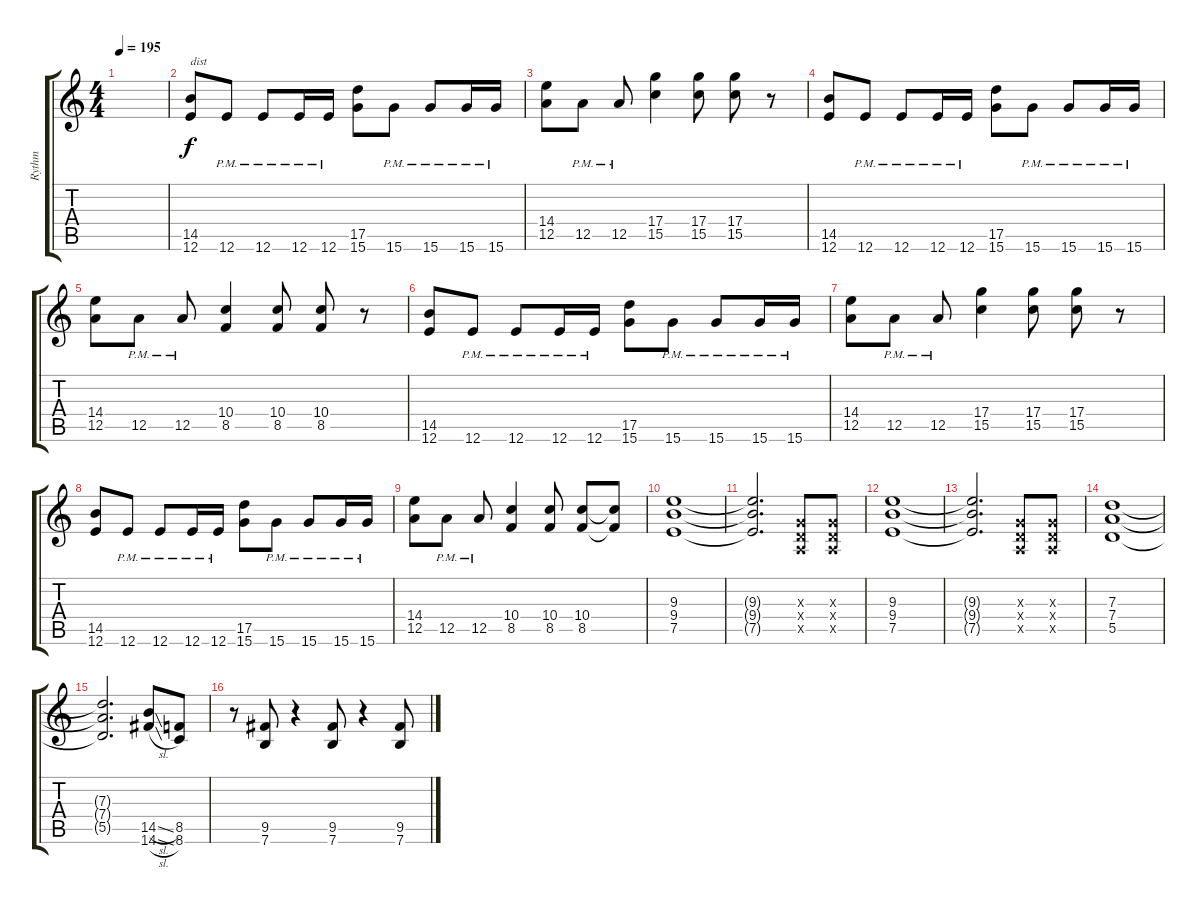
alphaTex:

\track ("Rythm" "Rythm") {instrument overdrivenguitar}
\staff {score tabs}
\tuning (E4 B3 G3 D3 A2 E2) {hide}
\ts (4 4)
\tempo 195
\clef g2
\ks c
|
(14.5 12.6).8{txt "dist"} 12.6{pm}.8 12.6{pm}.8 12.6{pm}.16 12.6{pm}.16 (17.5 15.6).8 15.6{pm}.8 15.6{pm}.8 15.6{pm}.16 15.6{pm}.16 |
(14.4 12.5).8 12.5{pm}.8 12.5{pm}.8 (17.4 15.5).4 (17.4 15.5).8 (17.4 15.5).8 r.8 |
(14.5 12.6).8 12.6{pm}.8 12.6{pm}.8 12.6{pm}.16 12.6{pm}.16 (17.5 15.6).8 15.6{pm}.8 15.6{pm}.8 15.6{pm}.16 15.6{pm}.16 |
(14.4 12.5).8 12.5{pm}.8 12.5{pm}.8 (10.4 8.5).4 (10.4 8.5).8 (10.4 8.5).8 r.8 |
(14.5 12.6).8 12.6{pm}.8 12.6{pm}.8 12.6{pm}.16 12.6{pm}.16 (17.5 15.6).8 15.6{pm}.8 15.6{pm}.8 15.6{pm}.16 15.6{pm}.16 |
(14.4 12.5).8 12.5{pm}.8 12.5{pm}.8 (17.4 15.5).4 (17.4 15.5).8 (17.4 15.5).8 r.8 |
(14.5 12.6).8 12.6{pm}.8 12.6{pm}.8 12.6{pm}.16 12.6{pm}.16 (17.5 15.6).8 15.6{pm}.8 15.6{pm}.8 15.6{pm}.16 15.6{pm}.16 |
(14.4 12.5).8 12.5{pm}.8 12.5{pm}.8 (10.4 8.5).4 (10.4 8.5).8 (10.4 8.5).8 (10.4{t} 8.5{t}).8 |
(9.3 9.4 7.5).1 |
(9.3{t} 9.4{t} 7.5{t}).2{d} (0.3{x} 0.4{x} 0.5{x}).8 (0.3{x} 0.4{x} 0.5{x}).8 |
(9.3 9.4 7.5).1 |
(9.3{t} 9.4{t} 7.5{t}).2{d} (0.3{x} 0.4{x} 0.5{x}).8 (0.3{x} 0.4{x} 0.5{x}).8 |
(7.3 7.4 5.5).1 |
(7.3{t} 7.4{t} 5.5{t}).2{d} (14.5{sl} 14.6{sl}).8 (8.5 8.6).8 |
r.8 (9.5 7.6).8 r.4 (9.5 7.6).8 r.4 (9.5 7.6).8
